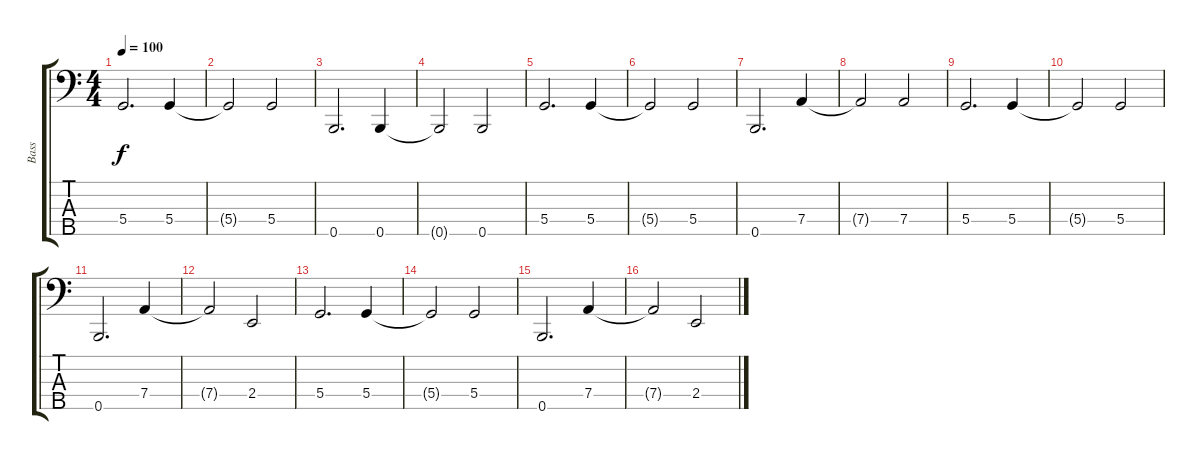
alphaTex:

\track ("Bass" "Bass") {instrument electricbassfinger}
\staff {score tabs}
\tuning (G2 D2 A1 D1 B0) {hide}
\ts (4 4)
\tempo 100
\clef f4
\ks c
5.4.2{d dy f} 5.4.4 |
5.4{t}.2 5.4.2 |
0.5.2{d} 0.5.4 |
0.5{t}.2 0.5.2 |
5.4.2{d} 5.4.4 |
5.4{t}.2 5.4.2 |
0.5.2{d} 7.4.4 |
7.4{t}.2 7.4.2 |
5.4.2{d} 5.4.4 |
5.4{t}.2 5.4.2 |
0.5.2{d} 7.4.4 |
7.4{t}.2 2.4.2 |
5.4.2{d} 5.4.4 |
5.4{t}.2 5.4.2 |
0.5.2{d} 7.4.4 |
7.4{t}.2 2.4.2
